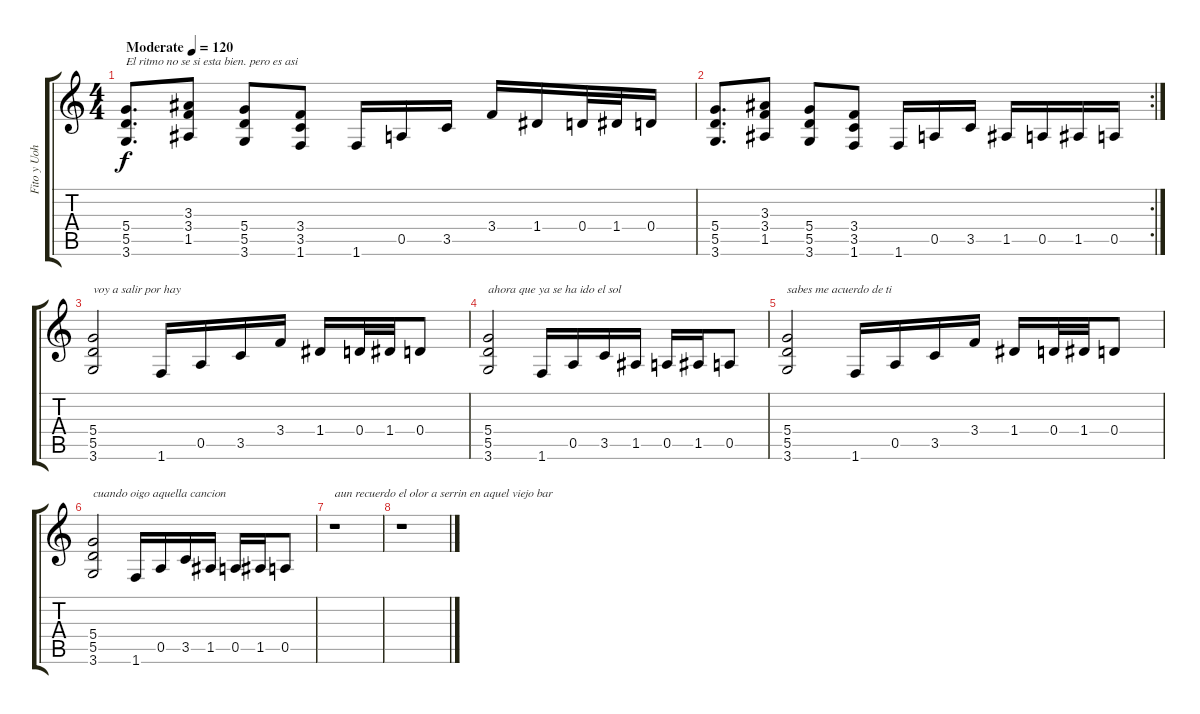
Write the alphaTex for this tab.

\track ("Fito y Uoho" "Fito y Uoh") {instrument acousticguitarsteel}
\staff {score tabs}
\tuning (E4 B3 G3 D3 A2 E2) {hide}
\ts (4 4)
\tempo (120 "Moderate")
\clef g2
\ks c
(5.4 5.5 3.6).8{d txt "El ritmo no se si esta bien. pero es asi" dy f instrument acousticguitarsteel} (3.3 3.4 1.5).8 (5.4 5.5 3.6).8 (3.4 3.5 1.6).8 1.6.16 0.5.16 3.5.16 3.4.16 1.4.16 0.4.32 1.4.32 0.4.16 |
\rc 2
(5.4 5.5 3.6).8{d} (3.3 3.4 1.5).8 (5.4 5.5 3.6).8 (3.4 3.5 1.6).8 1.6.16 0.5.16 3.5.16 1.5.16 0.5.16 1.5.16 0.5.16 |
(5.4 5.5 3.6).2{txt "voy a salir por hay"} 1.6.16 0.5.16 3.5.16 3.4.16 1.4.16 0.4.32 1.4.32 0.4.8 |
(5.4 5.5 3.6).2{txt "ahora que ya se ha ido el sol"} 1.6.16 0.5.16 3.5.16 1.5.16 0.5.16 1.5.16 0.5.8 |
(5.4 5.5 3.6).2{txt "sabes me acuerdo de ti"} 1.6.16 0.5.16 3.5.16 3.4.16 1.4.16 0.4.32 1.4.32 0.4.8 |
(5.4 5.5 3.6).2{txt "cuando oigo aquella cancion"} 1.6.16 0.5.16 3.5.16 1.5.16 0.5.16 1.5.16 0.5.8 |
r.1{txt "aun recuerdo el olor a serrin en aquel viejo bar"} |
r.1
